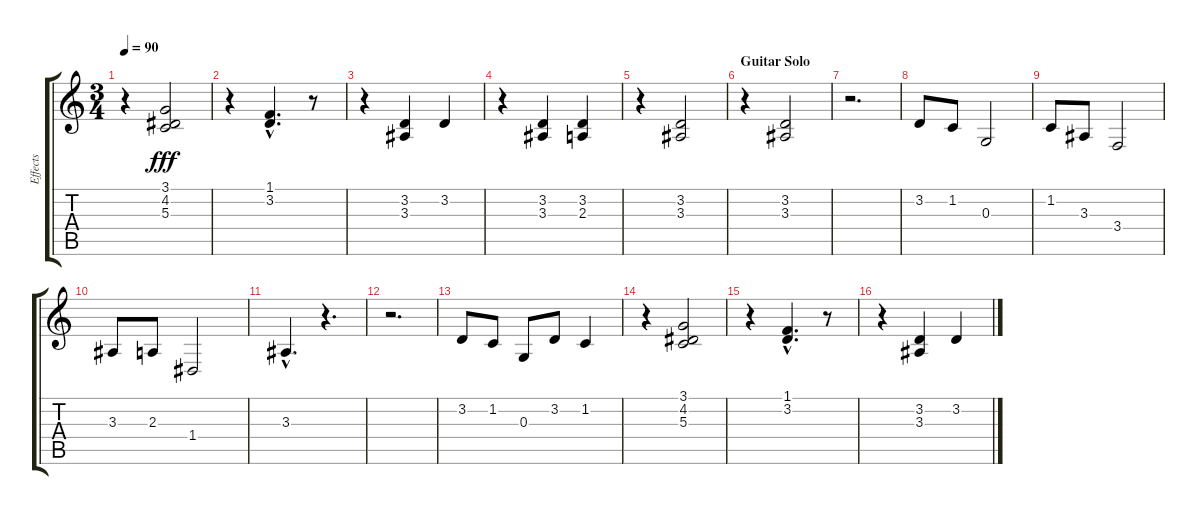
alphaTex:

\track ("Effects" "Effects") {instrument stringensemble1}
\staff {score tabs}
\tuning (E4 B3 G3 D3 A2 E2) {hide}
\ts (3 4)
\tempo 90
\clef g2
\ks c
r.4{dy fff} (3.1 4.2 5.3).2 |
r.4 (1.1{hac} 3.2{hac}).4{d} r.8 |
r.4 (3.2 3.3).4 3.2.4 |
r.4 (3.2 3.3).4 (3.2 2.3).4 |
r.4 (3.2 3.3).2 |
\section ("" "Guitar Solo")
r.4 (3.2 3.3).2 |
r.2{d} |
3.2.8 1.2.8 0.3.2 |
1.2.8 3.3.8 3.4.2 |
3.3.8 2.3.8 1.4.2 |
3.3{hac}.4{d} r.4{d} |
r.2{d} |
3.2.8 1.2.8 0.3.8 3.2.8 1.2.4 |
r.4 (3.1 4.2 5.3).2 |
r.4 (1.1{hac} 3.2{hac}).4{d} r.8 |
r.4 (3.2 3.3).4 3.2.4
